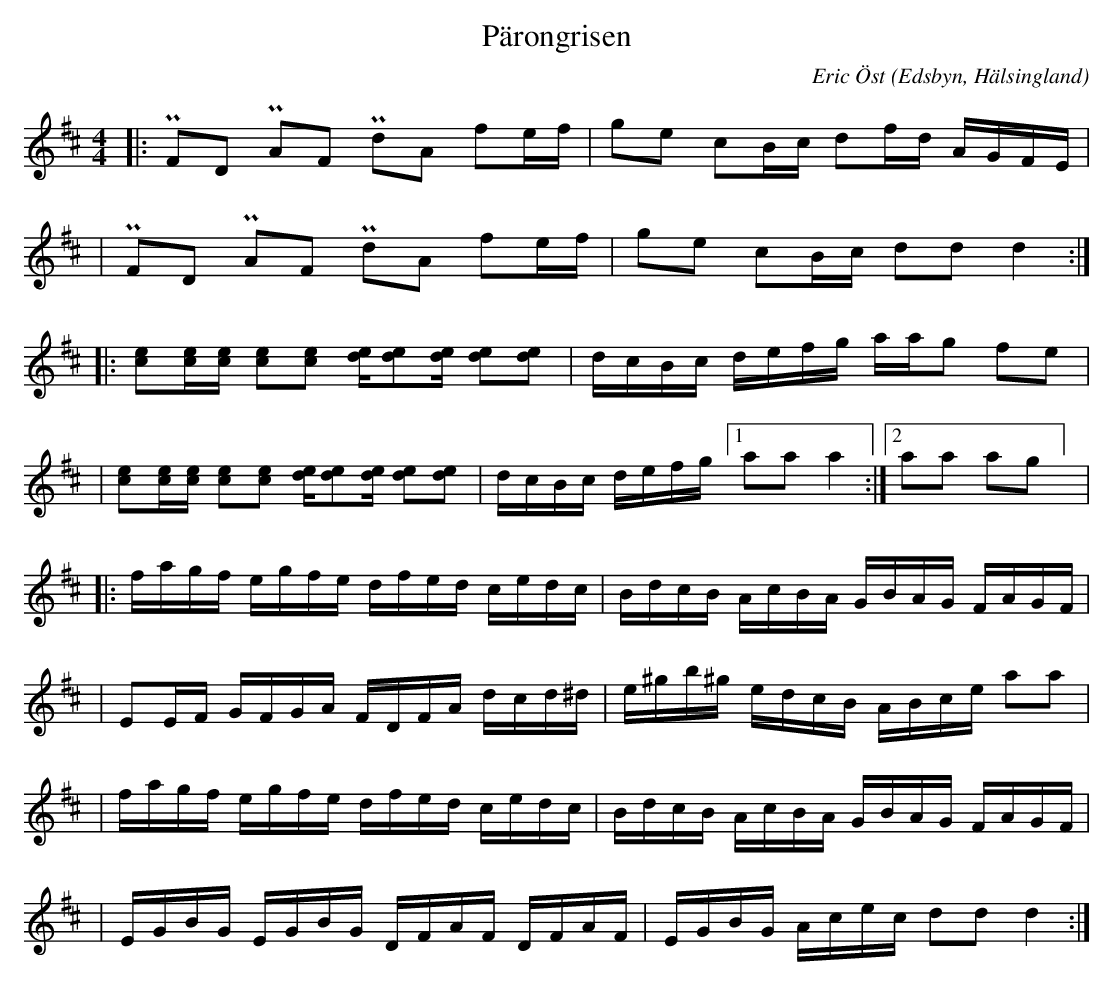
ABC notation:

X:1
T:Pärongrisen
O:Edsbyn, Hälsingland
M:4/4
L:1/16
C: Eric Öst
K:D
|: +uppermordent+F2D2 +uppermordent+A2F2 +uppermordent+d2A2 f2ef | g2e2 c2Bc d2fd AGFE |
| +uppermordent+F2D2 +uppermordent+A2F2 +uppermordent+d2A2 f2ef | g2e2 c2Bc d2d2 d4 :|
|: [c2e2][ce][ce] [c2e2][c2e2] [de][d2e2][de] [d2e2][d2e2] | dcBc defg aag2 f2e2 |
| [c2e2][ce][ce] [c2e2][c2e2] [de][d2e2][de] [d2e2][d2e2] | dcBc defg [1 a2a2 a4 :| [2 a2a2 a2g2] |
|: fagf egfe dfed cedc | BdcB AcBA GBAG FAGF |
| E2EF GFGA FDFA dcd^d | e^gb^g edcB ABce a2a2 |
| fagf egfe dfed cedc | BdcB AcBA GBAG FAGF |
| EGBG EGBG DFAF DFAF | EGBG Acec d2d2 d4 :|
